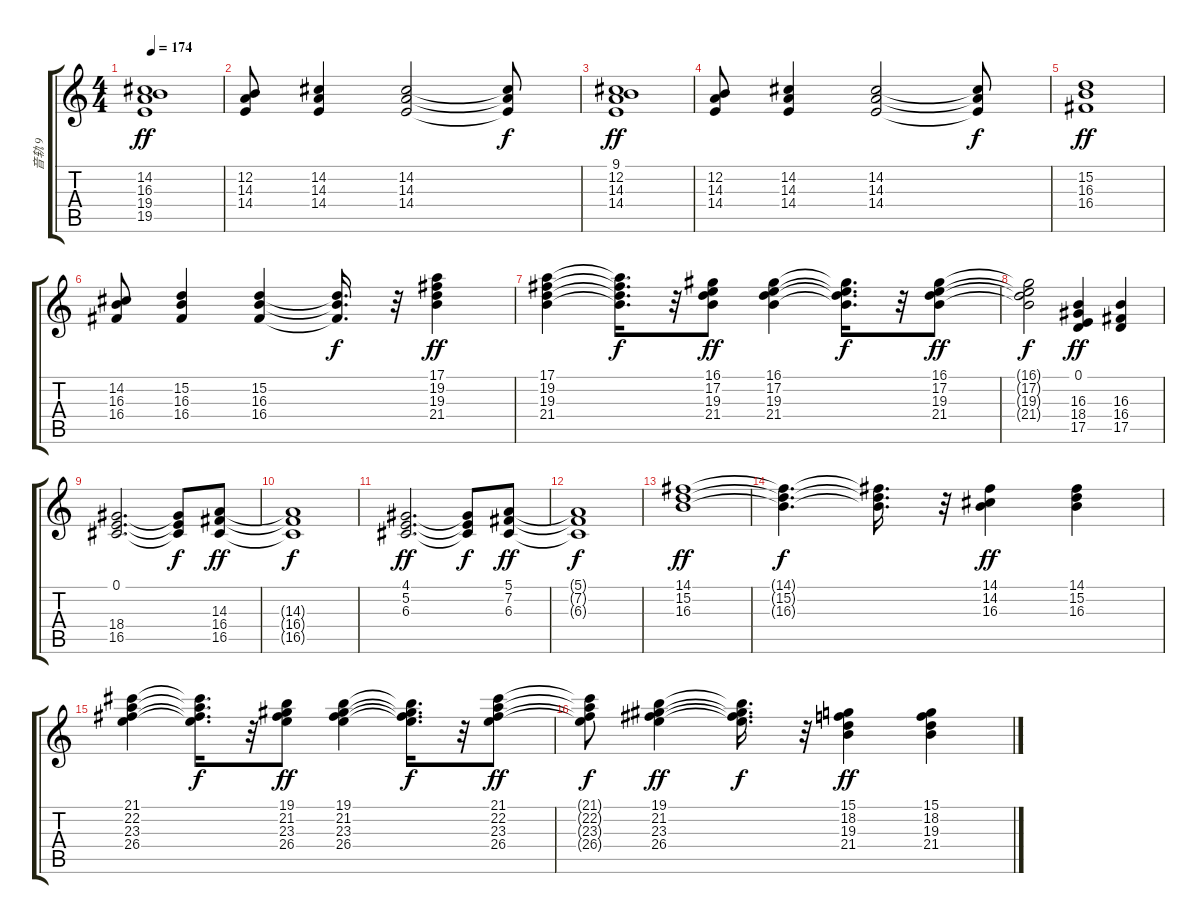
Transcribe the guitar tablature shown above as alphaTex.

\track ("音轨 9" "音轨 9") {instrument brightacousticpiano}
\staff {score tabs}
\tuning (E4 B3 G3 D3 A2 E2) {hide}
\ts (4 4)
\tempo 174
\clef g2
\ks c
(14.2 16.3 19.4 19.5).1{dy ff} |
(12.2 14.3 14.4).8 (14.2 14.3 14.4).4 (14.2 14.3 14.4).2 (14.2{t} 14.3{t} 14.4{t}).8{dy f} |
(9.1 12.2 14.3 14.4).1{dy ff} |
(12.2 14.3 14.4).8 (14.2 14.3 14.4).4 (14.2 14.3 14.4).2 (14.2{t} 14.3{t} 14.4{t}).8{dy f} |
(15.2 16.3 16.4).1{dy ff} |
(14.2 16.3 16.4).8 (15.2 16.3 16.4).4 (15.2 16.3 16.4).4 (15.2{t} 16.3{t} 16.4{t}).16{d dy f} r.32 (17.1 19.2 19.3 21.4).4{dy ff} |
(17.1 19.2 19.3 21.4).4 (17.1{t} 19.2{t} 19.3{t} 21.4{t}).16{d dy f} r.32 (16.1 17.2 19.3 21.4).8{dy ff} (16.1 17.2 19.3 21.4).4 (16.1{t} 17.2{t} 19.3{t} 21.4{t}).16{d dy f} r.32 (16.1 17.2 19.3 21.4).8{dy ff} |
(16.1{t} 17.2{t} 19.3{t} 21.4{t}).2{dy f} (0.1 16.3 18.4 17.5).4{dy ff} (16.3 16.4 17.5).4 |
(0.1 18.4 16.5).2{d} (0.1{t} 18.4{t} 16.5{t}).8{dy f} (14.3 16.4 16.5).8{dy ff} |
(14.3{t} 16.4{t} 16.5{t}).1{dy f} |
(4.1 5.2 6.3).2{d dy ff} (4.1{t} 5.2{t} 6.3{t}).8{dy f} (5.1 7.2 6.3).8{dy ff} |
(5.1{t} 7.2{t} 6.3{t}).1{dy f} |
(14.1 15.2 16.3).1{dy ff} |
(14.1{t} 15.2{t} 16.3{t}).4{d dy f} (14.1{t} 15.2{t} 16.3{t}).16{d} r.32 (14.1 14.2 16.3).4{dy ff} (14.1 15.2 16.3).4 |
(21.1 22.2 23.3 26.4).4 (21.1{t} 22.2{t} 23.3{t} 26.4{t}).16{d dy f} r.32 (19.1 21.2 23.3 26.4).8{dy ff} (19.1 21.2 23.3 26.4).4 (19.1{t} 21.2{t} 23.3{t} 26.4{t}).16{d dy f} r.32 (21.1 22.2 23.3 26.4).8{dy ff} |
(21.1{t} 22.2{t} 23.3{t} 26.4{t}).8{dy f} (19.1 21.2 23.3 26.4).4{dy ff} (19.1{t} 21.2{t} 23.3{t} 26.4{t}).16{d dy f} r.32 (15.1 18.2 19.3 21.4).4{dy ff} (15.1 18.2 19.3 21.4).4
